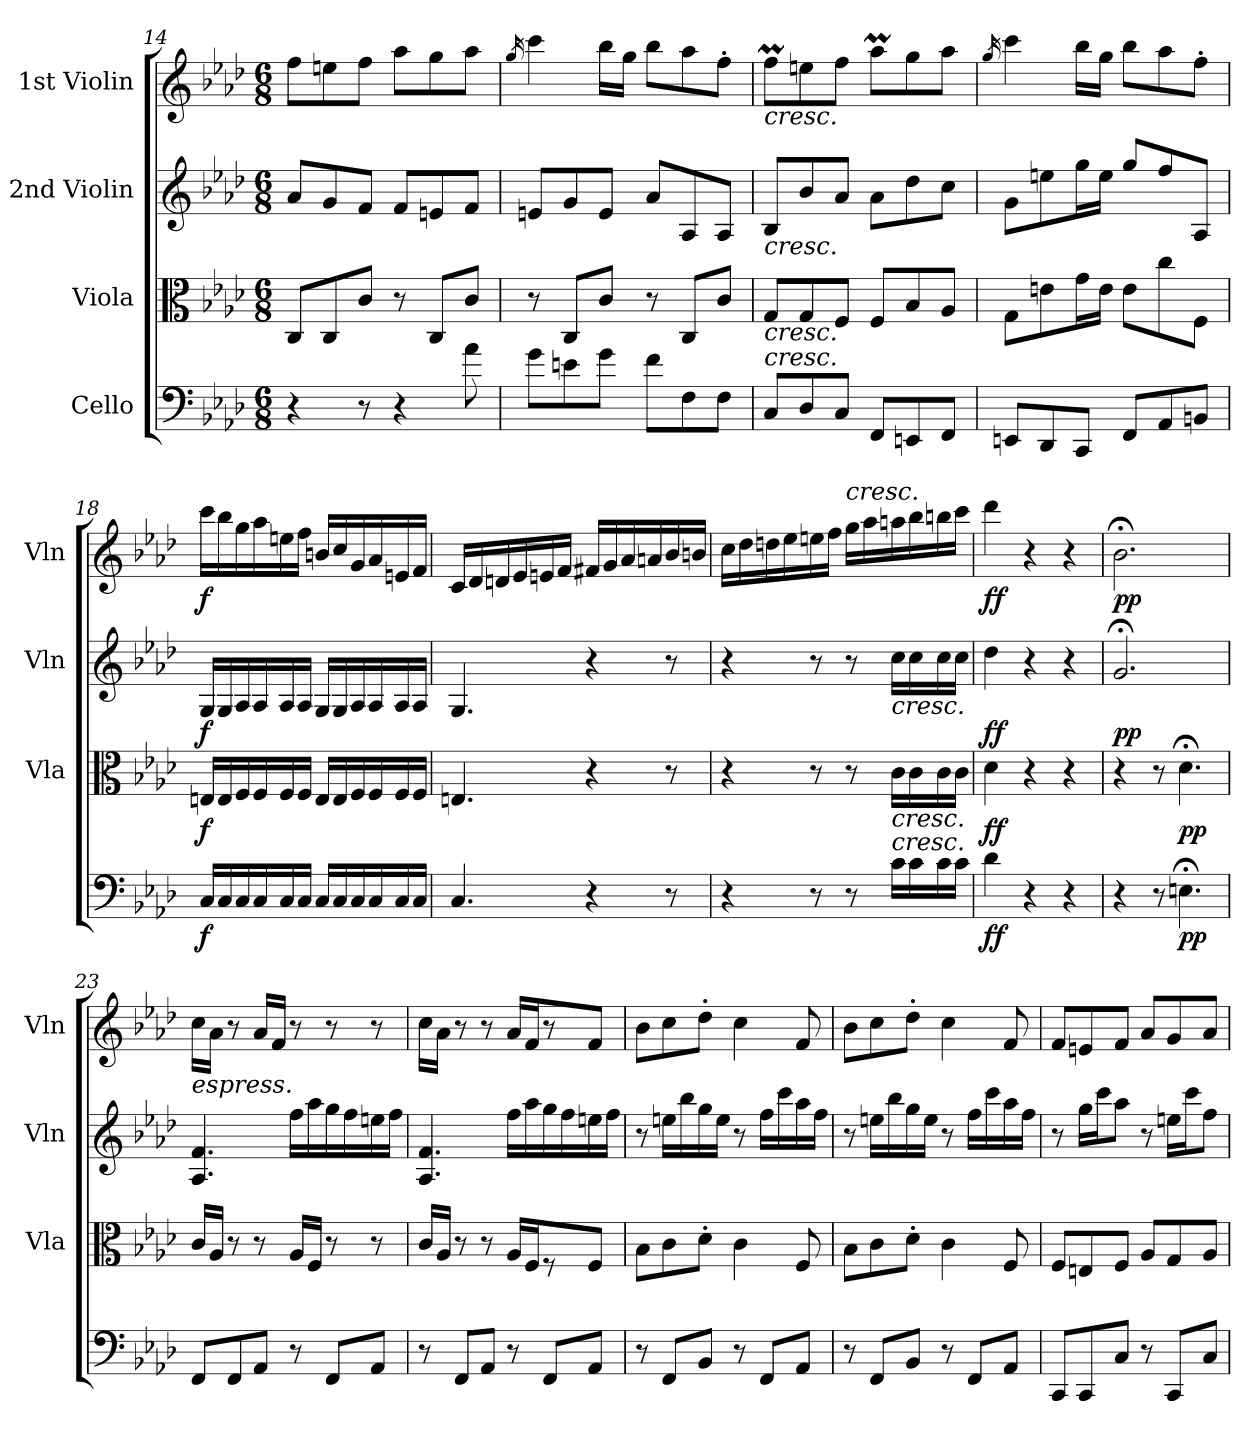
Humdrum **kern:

**kern	**dynam	**kern	**dynam	**kern	**dynam	**kern	**dynam
*part4	*part4	*part3	*part3	*part2	*part2	*part1	*part1
*staff4	*staff4	*staff3	*staff3	*staff2	*staff2	*staff1	*staff1
*I"Cello	*	*I"Viola	*	*I"2nd Violin	*	*I"1st Violin	*
*	*	*I'Vla	*	*I'Vln	*	*I'Vln	*
*clefF4	*	*clefC3	*	*clefG2	*	*clefG2	*
*k[b-e-a-d-]	*	*k[b-e-a-d-]	*	*k[b-e-a-d-]	*	*k[b-e-a-d-]	*
*M6/8	*	*M6/8	*	*M6/8	*	*M6/8	*
=14	=14	=14	=14	=14	=14	=14	=14
4r	.	8C/L	.	8a-/L	.	8ff\L	.
.	.	8C/	.	8g/	.	8een\	.
8r	.	8c/J	.	8f/J	.	8ff\J	.
4r	.	8r	.	8f/L	.	8aa-\L	.
.	.	8C/L	.	8en/	.	8gg\	.
8a-\	.	8c/J	.	8f/J	.	8aa-\J	.
=15	=15	=15	=15	=15	=15	=15	=15
.	.	.	.	.	.	16qgg/	.
8g\L	.	8r	.	8en/L	.	4ccc\	.
8en\	.	8C/L	.	8g/	.	.	.
8g\J	.	8c/J	.	8e/J	.	16bb-\LL	.
.	.	.	.	.	.	16gg\JJ	.
8f\L	.	8r	.	8a-/L	.	8bb-\L	.
8F\	.	8C/L	.	8A-/	.	8aa-\	.
8F\J	.	8c/J	.	8A-/J	.	8ff'\J	.
!!LO:LB:g=z
=16	=16	=16	=16	=16	=16	=16	=16
!	!	!	!	!	!	!LO:TX:b:i:t=cresc.	!
!	!	!	!	!LO:TX:b:i:t=cresc.	!	!	!
!	!	!LO:TX:b:i:t=cresc.	!	!	!	!	!
!LO:TX:a:i:t=cresc.	!	!	!	!	!	!	!
8C/L	.	8G/L	.	8B-/L	.	8ffM\L	.
8D-/	.	8G/	.	8b-/	.	8een\	.
8C/J	.	8F/J	.	8a-/J	.	8ff\J	.
8FF/L	.	8F/L	.	8a-\L	.	8aa-M\L	.
8EEn/	.	8B-/	.	8dd-\	.	8gg\	.
8FF/J	.	8A-/J	.	8cc\J	.	8aa-\J	.
=17	=17	=17	=17	=17	=17	=17	=17
.	.	.	.	.	.	16qgg/	.
8EEn/L	.	8G\L	.	8g\L	.	4ccc\	.
8DD-/	.	8en\	.	8een\	.	.	.
8CC/J	.	16g\L	.	16gg\L	.	16bb-\LL	.
.	.	16e\JJ	.	16ee\JJ	.	16gg\JJ	.
8FF/L	.	8e\L	.	8gg/L	.	8bb-\L	.
8AA-/	.	8cc\	.	8ff/	.	8aa-\	.
8BBn/J	.	8F\J	.	8A-/J	.	8ff'\J	.
!!LO:LB:g=z
=18	=18	=18	=18	=18	=18	=18	=18
!	!LO:DY:b	!	!LO:DY:b	!	!LO:DY:b	!	!LO:DY:b
16C/LL	f	16En/LL	f	16G/LL	f	16ccc\LL	f
16C/	.	16E/	.	16G/	.	16bb-\	.
16C/	.	16F/	.	16A-/	.	16gg\	.
16C/	.	16F/	.	16A-/	.	16aa-\	.
16C/	.	16F/	.	16A-/	.	16een\	.
16C/JJ	.	16F/JJ	.	16A-/JJ	.	16ff\JJ	.
16C/LL	.	16E/LL	.	16G/LL	.	16bn/LL	.
16C/	.	16E/	.	16G/	.	16cc/	.
16C/	.	16F/	.	16A-/	.	16g/	.
16C/	.	16F/	.	16A-/	.	16a-/	.
16C/	.	16F/	.	16A-/	.	16en/	.
16C/JJ	.	16F/JJ	.	16A-/JJ	.	16f/JJ	.
=19	=19	=19	=19	=19	=19	=19	=19
4.C/	.	4.En/	.	4.G/	.	16c/LL	.
.	.	.	.	.	.	16d-/	.
.	.	.	.	.	.	16dn/	.
.	.	.	.	.	.	16e-/	.
.	.	.	.	.	.	16en/	.
.	.	.	.	.	.	16f/JJ	.
4r	.	4r	.	4r	.	16f#X/LL	.
.	.	.	.	.	.	16g/	.
.	.	.	.	.	.	16a-/	.
.	.	.	.	.	.	16an/	.
8r	.	8r	.	8r	.	16b-/	.
.	.	.	.	.	.	16bn/JJ	.
!!LO:PB:g=z
=20	=20	=20	=20	=20	=20	=20	=20
4r	.	4r	.	4r	.	16cc\LL	.
.	.	.	.	.	.	16dd-\	.
.	.	.	.	.	.	16ddn\	.
.	.	.	.	.	.	16ee-\	.
8r	.	8r	.	8r	.	16een\	.
.	.	.	.	.	.	16ff\JJ	.
!	!	!	!	!	!	!LO:TX:a:i:t=cresc.	!
8r	.	8r	.	8r	.	16gg\LL	.
.	.	.	.	.	.	16aa-\	.
!	!	!	!	!LO:TX:b:i:t=cresc.	!	!	!
!	!	!LO:TX:b:i:t=cresc.	!	!	!	!	!
!LO:TX:a:i:t=cresc.	!	!	!	!	!	!	!
16c\LL	.	16c\LL	.	16cc\LL	.	16aan\	.
16c\	.	16c\	.	16cc\	.	16bb-\	.
16c\	.	16c\	.	16cc\	.	16bbn\	.
16c\JJ	.	16c\JJ	.	16cc\JJ	.	16ccc\JJ	.
!!LO:LB:g=z
=21	=21	=21	=21	=21	=21	=21	=21
!	!LO:DY:b	!	!LO:DY:b	!	!LO:DY:b	!	!LO:DY:b
4d-\	ff	4d-\	ff	4dd-\	ff	4ddd-\	ff
4r	.	4r	.	4r	.	4r	.
4r	.	4r	.	4r	.	4r	.
=22	=22	=22	=22	=22	=22	=22	=22
!	!	!	!	!	!LO:DY:b	!	!LO:DY:b
4r	.	4r	.	2.g;</	pp	2.b-;<\	pp
8r	.	8r	.	.	.	.	.
!	!LO:DY:b	!	!LO:DY:b	!	!	!	!
4.En;<\	pp	4.d-;<\	pp	.	.	.	.
=23	=23	=23	=23	=23	=23	=23	=23
!	!	!	!	!	!	!LO:TX:b:i:t=espress.	!
8FF/L	.	16c/LL	.	4.A-/ 4.f/	.	16cc\LL	.
.	.	16A-/JJ	.	.	.	16a-\JJ	.
8FF/	.	8r	.	.	.	8r	.
8AA-/J	.	8r	.	.	.	16a-/LL	.
.	.	.	.	.	.	16f/JJ	.
8r	.	16A-/LL	.	16ff\LL	.	8r	.
.	.	16F/JJ	.	16aa-\	.	.	.
8FF/L	.	8r	.	16gg\	.	8r	.
.	.	.	.	16ff\	.	.	.
8AA-/J	.	8r	.	16een\	.	8r	.
.	.	.	.	16ff\JJ	.	.	.
=24	=24	=24	=24	=24	=24	=24	=24
8r	.	16c/LL	.	4.A-/ 4.f/	.	16cc\LL	.
.	.	16A-/JJ	.	.	.	16a-\JJ	.
8FF/L	.	8r	.	.	.	8r	.
8AA-/J	.	8r	.	.	.	8r	.
8r	.	16A-/LL	.	16ff\LL	.	16a-/LL	.
.	.	16F/J	.	16aa-\	.	16f/J	.
8FF/L	.	8r	.	16gg\	.	8r	.
.	.	.	.	16ff\	.	.	.
8AA-/J	.	8F/J	.	16een\	.	8f/J	.
.	.	.	.	16ff\JJ	.	.	.
=25	=25	=25	=25	=25	=25	=25	=25
8r	.	8B-\L	.	8r	.	8b-\L	.
8FF/L	.	8c\	.	16een\LL	.	8cc\	.
.	.	.	.	16bb-\	.	.	.
8BB-/J	.	8d-'\J	.	16gg\	.	8dd-'\J	.
.	.	.	.	16ee\JJ	.	.	.
8r	.	4c\	.	8r	.	4cc\	.
8FF/L	.	.	.	16ff\LL	.	.	.
.	.	.	.	16ccc\	.	.	.
8AA-/J	.	8F/	.	16aa-\	.	8f/	.
.	.	.	.	16ff\JJ	.	.	.
!!LO:LB:g=z
=26	=26	=26	=26	=26	=26	=26	=26
8r	.	8B-\L	.	8r	.	8b-\L	.
8FF/L	.	8c\	.	16een\LL	.	8cc\	.
.	.	.	.	16bb-\	.	.	.
8BB-/J	.	8d-'\J	.	16gg\	.	8dd-'\J	.
.	.	.	.	16ee\JJ	.	.	.
8r	.	4c\	.	8r	.	4cc\	.
8FF/L	.	.	.	16ff\LL	.	.	.
.	.	.	.	16ccc\	.	.	.
8AA-/J	.	8F/	.	16aa-\	.	8f/	.
.	.	.	.	16ff\JJ	.	.	.
=27	=27	=27	=27	=27	=27	=27	=27
8CC/L	.	8F/L	.	8r	.	8f/L	.
8CC/	.	8En/	.	16gg\LL	.	8en/	.
.	.	.	.	16ccc\J	.	.	.
8C/J	.	8F/J	.	8aa-\J	.	8f/J	.
8r	.	8A-/L	.	8r	.	8a-/L	.
8CC/L	.	8G/	.	16een\LL	.	8g/	.
.	.	.	.	16ccc\J	.	.	.
8C/J	.	8A-/J	.	8ff\J	.	8a-/J	.
=	=	=	=	=	=	=	=
*-	*-	*-	*-	*-	*-	*-	*-
